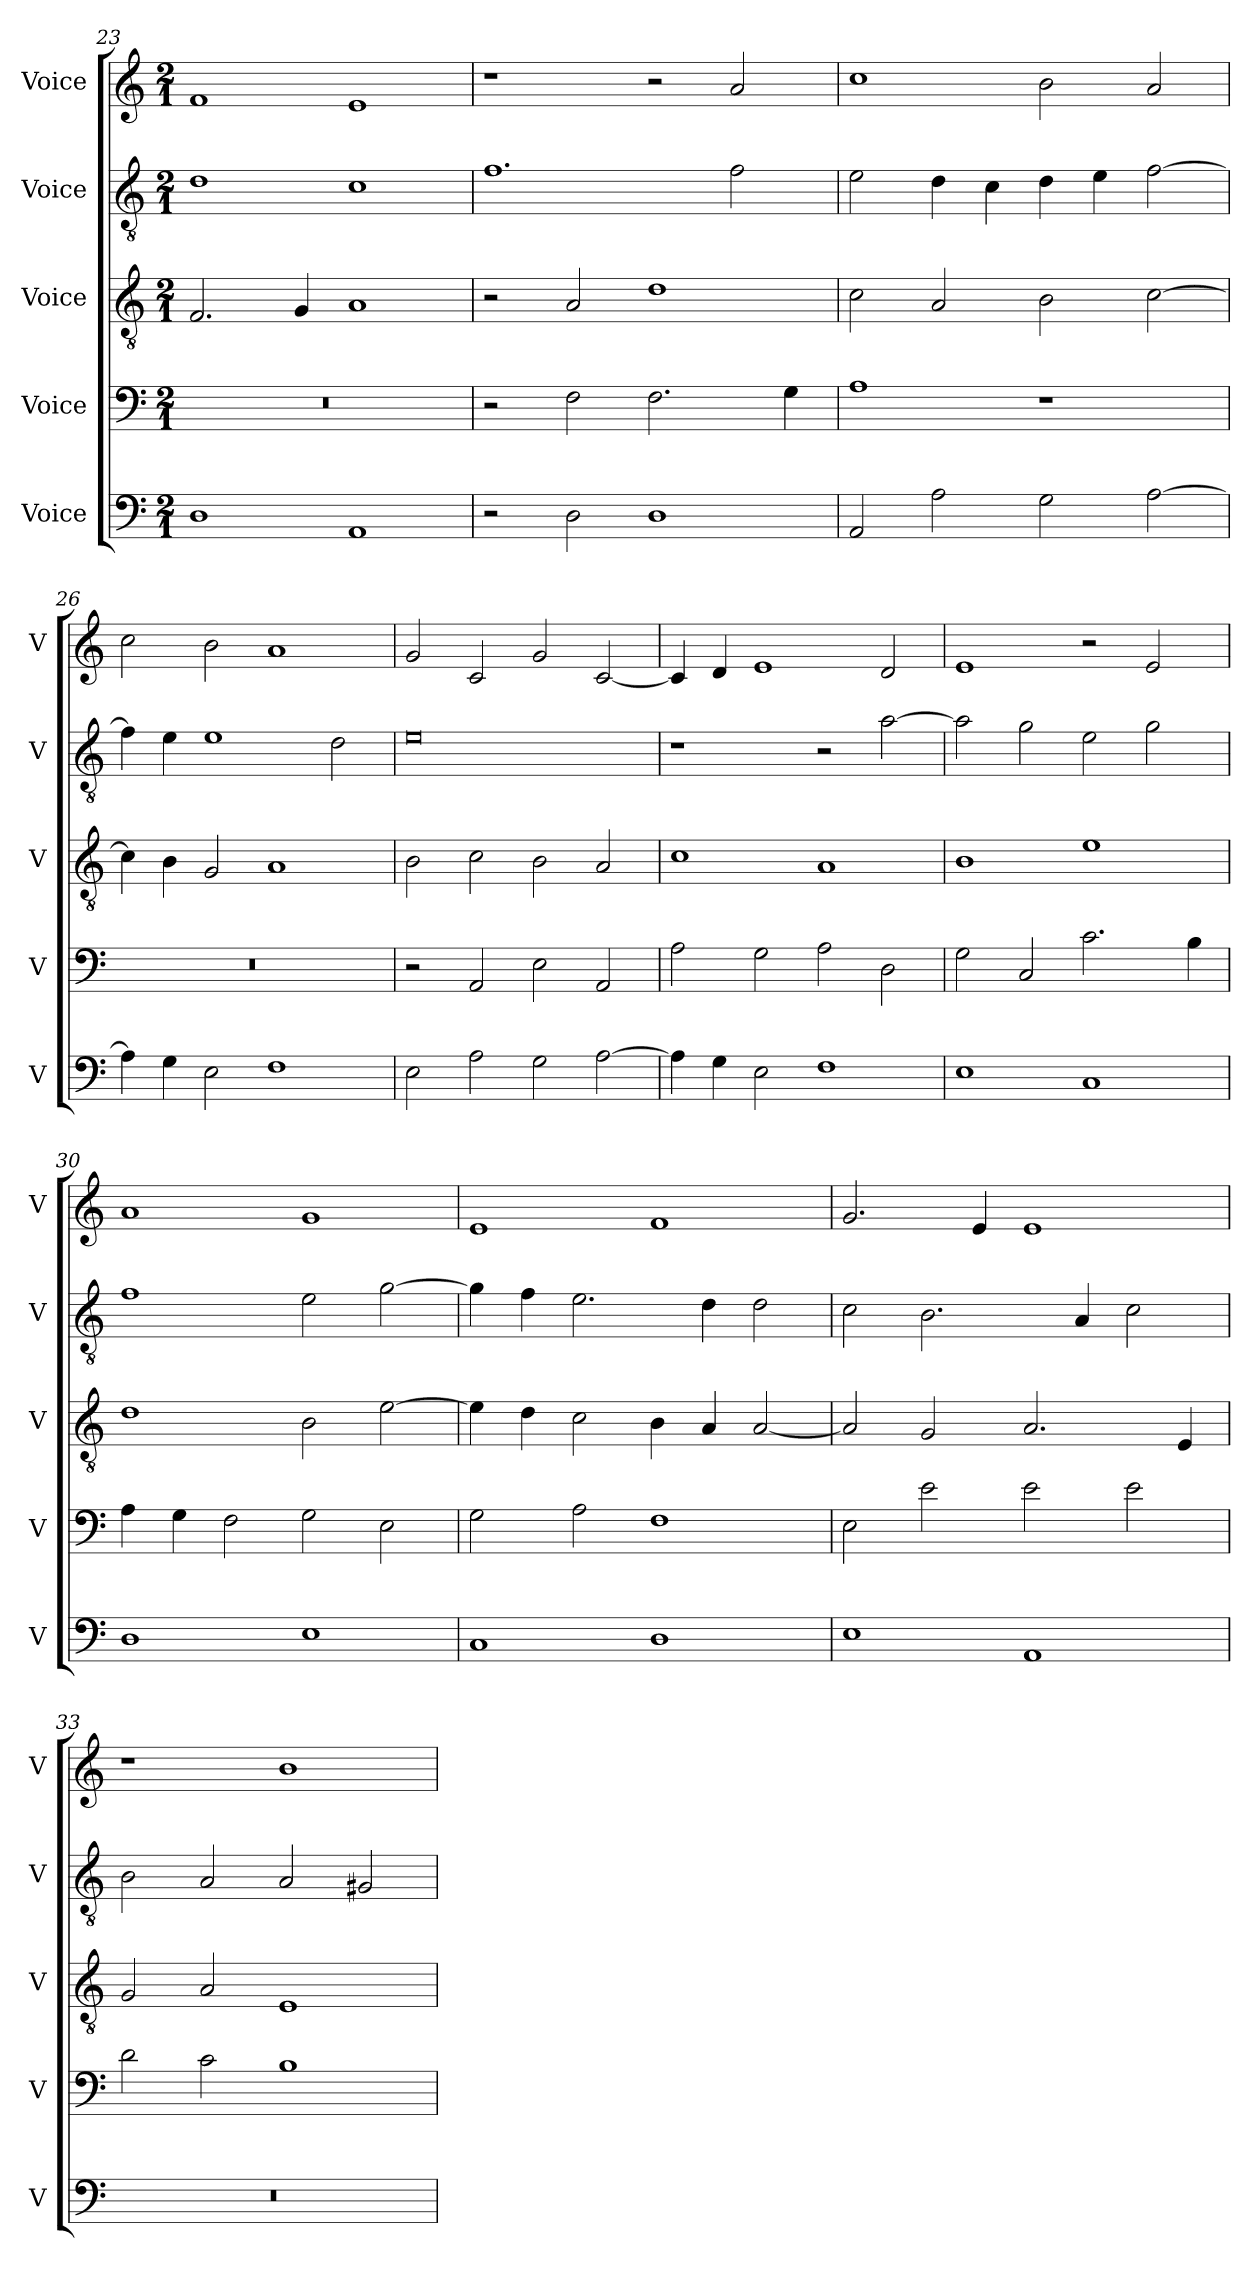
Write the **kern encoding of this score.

**kern	**kern	**kern	**kern	**kern
*part5	*part4	*part3	*part2	*part1
*staff5	*staff4	*staff3	*staff2	*staff1
*I"Voice	*I"Voice	*I"Voice	*I"Voice	*I"Voice
*I'V	*I'V	*I'V	*I'V	*I'V
*clefF4	*clefF4	*clefGv2	*clefGv2	*clefG2
*k[]	*k[]	*k[]	*k[]	*k[]
*M2/1	*M2/1	*M2/1	*M2/1	*M2/1
=23	=23	=23	=23	=23
1D	0r	2.F/	1d	1f
.	.	4G/	.	.
1AA	.	1A	1c	1e
=24	=24	=24	=24	=24
2r	2r	2r	1.f	1r
2D\	2F\	2A/	.	.
1D	2.F\	1d	.	2r
.	.	.	2f\	2a/
.	4G\	.	.	.
=25	=25	=25	=25	=25
2AA/	1A	2c\	2e\	1cc
2A\	.	2A/	4d\	.
.	.	.	4c\	.
2G\	1r	2B\	4d\	2b\
.	.	.	4e\	.
[2A\	.	[2c\	[2f\	2a/
!!LO:LB:g=z
=26	=26	=26	=26	=26
4A\]	0r	4c\]	4f\]	2cc\
4G\	.	4B\	4e\	.
2E\	.	2G/	1e	2b\
1F	.	1A	.	1a
.	.	.	2d\	.
=27	=27	=27	=27	=27
2E\	2r	2B\	0e	2g/
2A\	2AA/	2c\	.	2c/
2G\	2E\	2B\	.	2g/
[2A\	2AA/	2A/	.	[2c/
=28	=28	=28	=28	=28
4A\]	2A\	1c	1r	4c/]
4G\	.	.	.	4d/
2E\	2G\	.	.	1e
1F	2A\	1A	2r	.
.	2D\	.	[2a\	2d/
=29	=29	=29	=29	=29
1E	2G\	1B	2a\]	1e
.	2C/	.	2g\	.
1C	2.c\	1e	2e\	2r
.	.	.	2g\	2e/
.	4B\	.	.	.
!!LO:LB:g=z
=30	=30	=30	=30	=30
1D	4A\	1d	1f	1a
.	4G\	.	.	.
.	2F\	.	.	.
1E	2G\	2B\	2e\	1g
.	2E\	[2e\	[2g\	.
=31	=31	=31	=31	=31
1C	2G\	4e\]	4g\]	1e
.	.	4d\	4f\	.
.	2A\	2c\	2.e\	.
1D	1F	4B\	.	1f
.	.	4A/	4d\	.
.	.	[2A/	2d\	.
=32	=32	=32	=32	=32
1E	2E\	2A/]	2c\	2.g/
.	2e\	2G/	2.B\	.
.	.	.	.	4e/
1AA	2e\	2.A/	.	1e
.	.	.	4A/	.
.	2e\	.	2c\	.
.	.	4E/	.	.
!!LO:PB:g=z
=33	=33	=33	=33	=33
0r	2d\	2G/	2B\	1r
.	2c\	2A/	2A/	.
.	1B	1E	2A/	1b
.	.	.	2G#X/	.
=	=	=	=	=
*-	*-	*-	*-	*-
